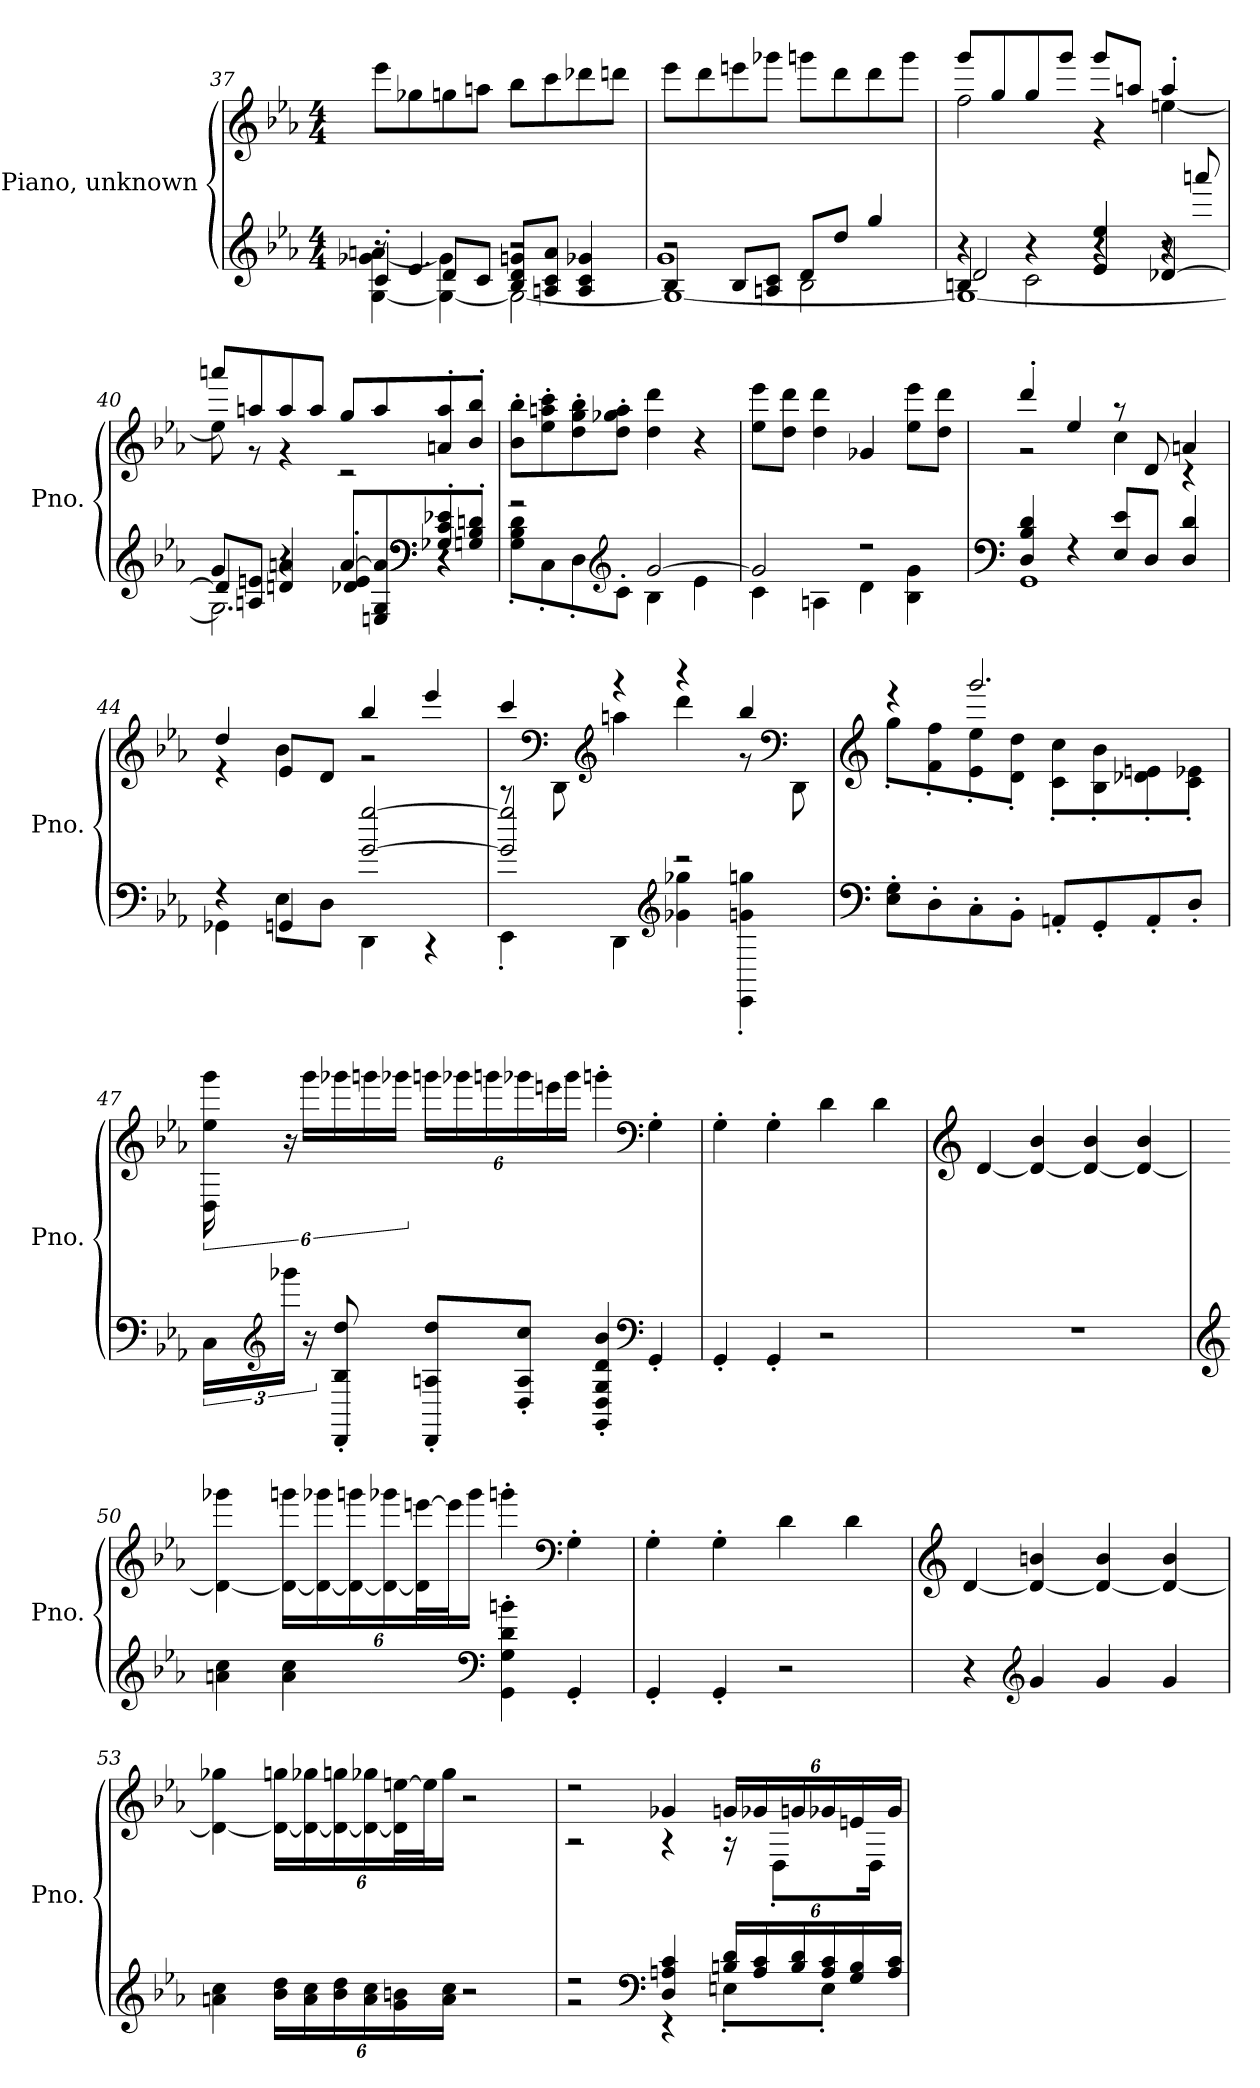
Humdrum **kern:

**kern	**kern
*part1	*part1
*staff2	*staff1
*I"Piano, unknown	*
*I'Pno.	*
*clefG2	*clefG2
*k[b-e-a-]	*k[b-e-a-]
*M4/4	*M4/4
=37	=37
*^	*
*	*^	*
4c'/	[4G\ [4g-X\ 4an\	8r	8eee-\L
.	.	4.e-/	8gg-X\
8d/L	4G\_ 4g-\]	.	8ggn\
8c/J	.	.	8aan\J
8B-/ 8d/ 8gn/L	2G\_	2r	8bb-\L
8An/ 8c/ 8a/J	.	.	8ccc\
4A/ 4c/ 4g-X/	.	.	8ddd-X\
.	.	.	8dddn\J
=38	=38	=38	=38
*	*	*^	*
4B-/	1G_	1g	2r	8eee-\L
.	.	.	.	8ddd\
8B-/L	.	.	.	8eeen\
8An/ 8c/J	.	.	.	8ggg-X\J
8d/L	.	.	2B-\	8gggn\L
8dd/J	.	.	.	8ddd\
4gg/	.	.	.	8ddd\
.	.	.	.	8ggg\J
!!LO:LB:g=z
=39	=39	=39	=39	=39
*	*	*	*	*^
4Bn/	1G_	2d/	4r	8ggg/L	2ff\
.	.	.	.	8gg/	.
4r	.	.	2c\	8gg/	.
.	.	.	.	8ggg/J	.
4e-/ 4ee-/	.	4r	.	8ggg/L	4r
.	.	.	.	8aan/J	.
8r	.	[4d-X/	4r	4aa'/	[4een\
8aaan/	.	.	.	.	.
*	*	*v	*v	*	*
=40	=40	=40	=40	=40
8g/L	2.G\]	4d-/]	8aaan/L	8ee\]
8An/ 8en/J	.	.	8aan/	8r
4dn/ 4an/	.	4r	8aa/	4r
.	.	.	8aa/J	.
[8a/L	.	4d-X/' 4e/'	8gg/L	2r
8En/ 8G/ 8a/]	.	.	8aa/	.
*clefF4	*	*	*	*
8G-X/' 8c/' 8e-X/'	4r	4r	8an/' 8aa/'	.
8Gn/' 8B-/' 8dn/'J	.	.	8b-/' 8bb-/'J	.
*	*v	*v	*	*
*	*	*v	*v
=41	=41	=41
2r	8G\' 8B-\' 8d\'L	8b-\' 8bb-\'L
.	8C'\	8ee-\' 8aan\' 8ccc\'
.	8D'\	8dd\' 8gg\' 8bb-\'
*clefG2	*	*
.	8c'\J	8dd\' 8gg-X\' 8aa\'J
[2g/	4B-\	4dd\ 4ddd\
.	4e-\	4r
!!LO:LB:g=z
=42	=42	=42
2g/]	4c\	8ee-\ 8eee-\L
.	.	8dd\ 8ddd\J
.	4An\	4dd\ 4ddd\
2r	4d\	4g-X/
.	4B-\ 4g\	8ee-\ 8eee-\L
.	.	8dd\ 8ddd\J
=43	=43	=43
*clefF4	*	*
*	*	*^
4D/ 4B-/ 4d/	1GG	4ddd'/	2r
4r	.	4ee-/	.
8E-/ 8e-/L	.	8r	4cc\
8D/J	.	8d/	.
4D/ 4d/	.	4an/	4r
=44	=44	=44	=44
4r	4GG-X\	4dd/	4r
4GGn/	8E-\L	8e-/L	4b-\
.	8D\J	8d/J	.
[2g/ [2gg/	4DD\	4bb-/	2r
.	4r	4eee-/	.
=45	=45	=45	=45
2g/] 2gg/]	4EE-'\	4ccc/	8r
*	*	*clefF4	*
.	.	.	8DD\
*	*	*clefG2	*
.	4DD\	4r	4aan\
*clefG2	*	*	*
2r	4g-X\ 4gg-X\	4r	4ddd\
.	4EE-\' 4gn\' 4ggn\'	4bb-/	8r
*	*	*clefF4	*
.	.	.	8DD\
*v	*v	*	*
!!LO:PB:g=z	!!
=46	=46	=46
*clefF4	*clefG2	*
8E-\' 8G\'L	4r	8gg'\L
8D'\	.	8f\' 8ff\'
8C'\	2.ggg/	8e-\' 8ee-\'
8BB-'\J	.	8d\' 8dd\'J
8AAn'/L	.	8c\' 8cc\'L
8GG'/	.	8B-\' 8b-\'
8AA'/	.	8d-X\' 8en\'
8D'/J	.	8c\' 8e-X\'J
*	*v	*v
=47	=47
24C\LL	24D\ 24ee-\ 24ggg\
*clefG2	*
24ggg-X\JJ	24r
24r	24ggg\LL
*	*Xbrackettup
8DD/' 8B-/' 8dd/'	24ggg-X\
.	24gggn\
.	24ggg-X\JJ
8DD/' 8An/' 8dd/'L	24gggn\LL
.	24ggg-X\
.	24gggn\
8D/' 8A/' 8cc/'J	24ggg-X\
.	24eeen\
.	24ggg-\JJ
4GG/' 4D/' 4G/' 4d/' 4b-/'	4gggn'\
*clefF4	*clefF4
4GG'/	4G'\
=48	=48
4GG'/	4G'\
4GG'/	4G'\
2r	4d\
.	4d\
!!LO:LB:g=z
=49	=49
*	*clefG2
1r	[4d/
.	4d/_ 4b-/
.	4d/_ 4b-/
.	4d/_ 4b-/
=50	=50
*clefG2	*
4an\ 4cc\	4d\_ 4ggg-X\
4a\ 4cc\	24d\_ 24gggn\LL
.	24d\_ 24ggg-X\
.	24d\_ 24gggn\
.	24d\_ 24ggg-X\
.	48d\] [48eeen\L
.	48eee\J]
.	24ggg-\JJ
*clefF4	*
4GG\' 4G\' 4d\' 4bn\'	4gggn'\
*	*clefF4
4GG'/	4G'\
=51	=51
4GG'/	4G'\
4GG'/	4G'\
2r	4d\
.	4d\
=52	=52
*	*clefG2
4r	[4d/
*clefG2	*
4g/	4d/_ 4bn/
4g/	4d/_ 4b/
4g/	4d/_ 4b/
!!LO:LB:g=z
=53	=53
4an\ 4cc\	4d\_ 4gg-X\
*Xbrackettup	*
24b-\ 24dd\LL	24d\_ 24ggn\LL
24a\ 24cc\	24d\_ 24gg-X\
24b-\ 24dd\	24d\_ 24ggn\
24a\ 24cc\	24d\_ 24gg-X\
24g\ 24bn\	48d\] [48een\L
.	48ee\J]
24a\ 24cc\JJ	24gg-\JJ
2r	2r
=54	=54
*^	*^
2r	2r	2r	2r
*clefF4	*	*	*
4D/ 4An/ 4c/	4r	4g-X/	4r
24Bn/ 24d/LL	8En'\L	24gn/LL	16r
24A/ 24c/	.	24g-X/	.
.	.	.	8D'\L
24B/ 24d/	.	24gn/	.
24A/ 24c/	8E'\J	24g-X/	.
24G/ 24B/	.	24en/	.
.	.	.	16D\Jk
24A/ 24c/JJ	.	24g-/JJ	.
*v	*v	*	*
*	*v	*v
=	=
*-	*-
